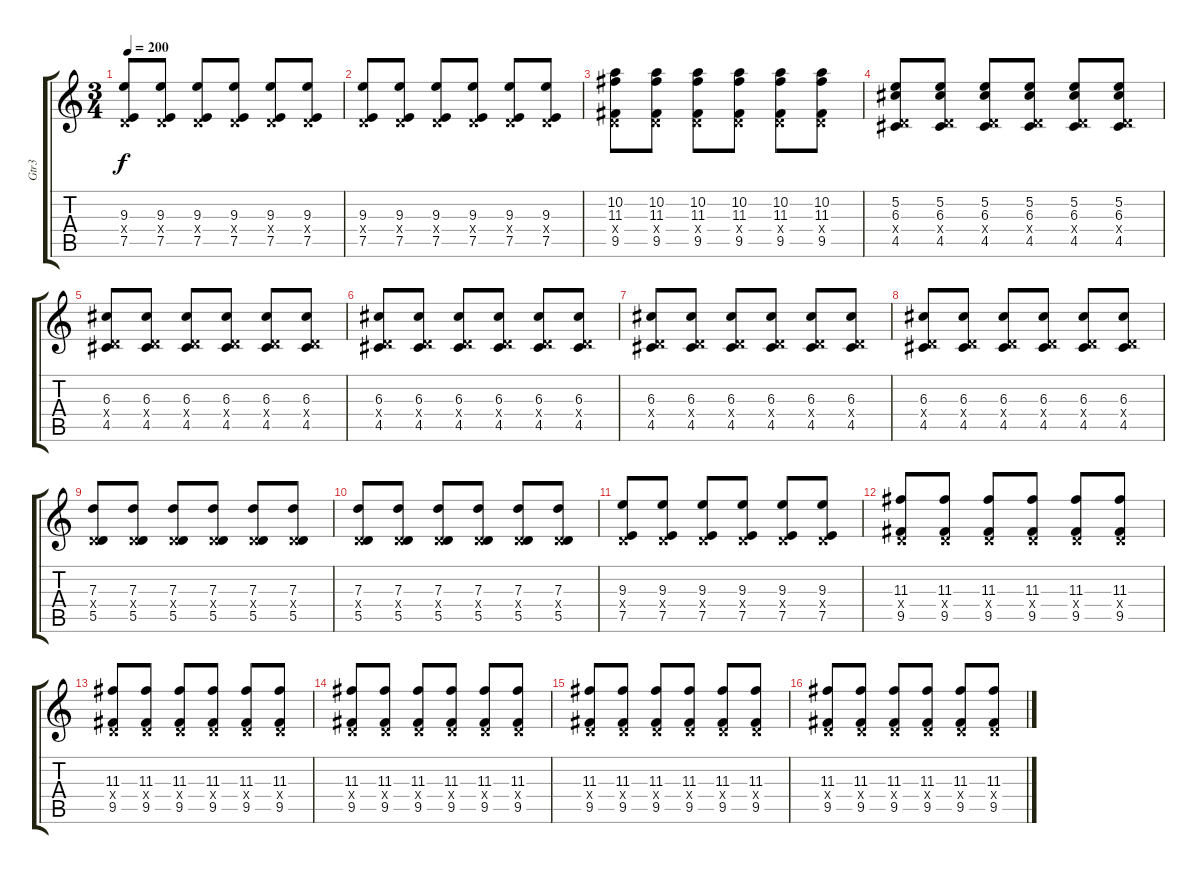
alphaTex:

\track ("Gtr3" "Gtr3") {instrument electricguitarclean}
\staff {score tabs}
\tuning (E4 B3 G3 D3 A2 D2) {hide}
\ts (3 4)
\tempo 200
\clef g2
\ks c
(9.3 0.4{x} 7.5).8{dy f} (9.3 0.4{x} 7.5).8 (9.3 0.4{x} 7.5).8 (9.3 0.4{x} 7.5).8 (9.3 0.4{x} 7.5).8 (9.3 0.4{x} 7.5).8 |
(9.3 0.4{x} 7.5).8 (9.3 0.4{x} 7.5).8 (9.3 0.4{x} 7.5).8 (9.3 0.4{x} 7.5).8 (9.3 0.4{x} 7.5).8 (9.3 0.4{x} 7.5).8 |
(10.2 11.3 0.4{x} 9.5).8 (10.2 11.3 0.4{x} 9.5).8 (10.2 11.3 0.4{x} 9.5).8 (10.2 11.3 0.4{x} 9.5).8 (10.2 11.3 0.4{x} 9.5).8 (10.2 11.3 0.4{x} 9.5).8 |
(5.2 6.3 0.4{x} 4.5).8 (5.2 6.3 0.4{x} 4.5).8 (5.2 6.3 0.4{x} 4.5).8 (5.2 6.3 0.4{x} 4.5).8 (5.2 6.3 0.4{x} 4.5).8 (5.2 6.3 0.4{x} 4.5).8 |
(6.3 0.4{x} 4.5).8 (6.3 0.4{x} 4.5).8 (6.3 0.4{x} 4.5).8 (6.3 0.4{x} 4.5).8 (6.3 0.4{x} 4.5).8 (6.3 0.4{x} 4.5).8 |
(6.3 0.4{x} 4.5).8 (6.3 0.4{x} 4.5).8 (6.3 0.4{x} 4.5).8 (6.3 0.4{x} 4.5).8 (6.3 0.4{x} 4.5).8 (6.3 0.4{x} 4.5).8 |
(6.3 0.4{x} 4.5).8 (6.3 0.4{x} 4.5).8 (6.3 0.4{x} 4.5).8 (6.3 0.4{x} 4.5).8 (6.3 0.4{x} 4.5).8 (6.3 0.4{x} 4.5).8 |
(6.3 0.4{x} 4.5).8 (6.3 0.4{x} 4.5).8 (6.3 0.4{x} 4.5).8 (6.3 0.4{x} 4.5).8 (6.3 0.4{x} 4.5).8 (6.3 0.4{x} 4.5).8 |
(7.3 0.4{x} 5.5).8 (7.3 0.4{x} 5.5).8 (7.3 0.4{x} 5.5).8 (7.3 0.4{x} 5.5).8 (7.3 0.4{x} 5.5).8 (7.3 0.4{x} 5.5).8 |
(7.3 0.4{x} 5.5).8 (7.3 0.4{x} 5.5).8 (7.3 0.4{x} 5.5).8 (7.3 0.4{x} 5.5).8 (7.3 0.4{x} 5.5).8 (7.3 0.4{x} 5.5).8 |
(9.3 0.4{x} 7.5).8 (9.3 0.4{x} 7.5).8 (9.3 0.4{x} 7.5).8 (9.3 0.4{x} 7.5).8 (9.3 0.4{x} 7.5).8 (9.3 0.4{x} 7.5).8 |
(11.3 0.4{x} 9.5).8 (11.3 0.4{x} 9.5).8 (11.3 0.4{x} 9.5).8 (11.3 0.4{x} 9.5).8 (11.3 0.4{x} 9.5).8 (11.3 0.4{x} 9.5).8 |
(11.3 0.4{x} 9.5).8 (11.3 0.4{x} 9.5).8 (11.3 0.4{x} 9.5).8 (11.3 0.4{x} 9.5).8 (11.3 0.4{x} 9.5).8 (11.3 0.4{x} 9.5).8 |
(11.3 0.4{x} 9.5).8 (11.3 0.4{x} 9.5).8 (11.3 0.4{x} 9.5).8 (11.3 0.4{x} 9.5).8 (11.3 0.4{x} 9.5).8 (11.3 0.4{x} 9.5).8 |
(11.3 0.4{x} 9.5).8 (11.3 0.4{x} 9.5).8 (11.3 0.4{x} 9.5).8 (11.3 0.4{x} 9.5).8 (11.3 0.4{x} 9.5).8 (11.3 0.4{x} 9.5).8 |
(11.3 0.4{x} 9.5).8 (11.3 0.4{x} 9.5).8 (11.3 0.4{x} 9.5).8 (11.3 0.4{x} 9.5).8 (11.3 0.4{x} 9.5).8 (11.3 0.4{x} 9.5).8
